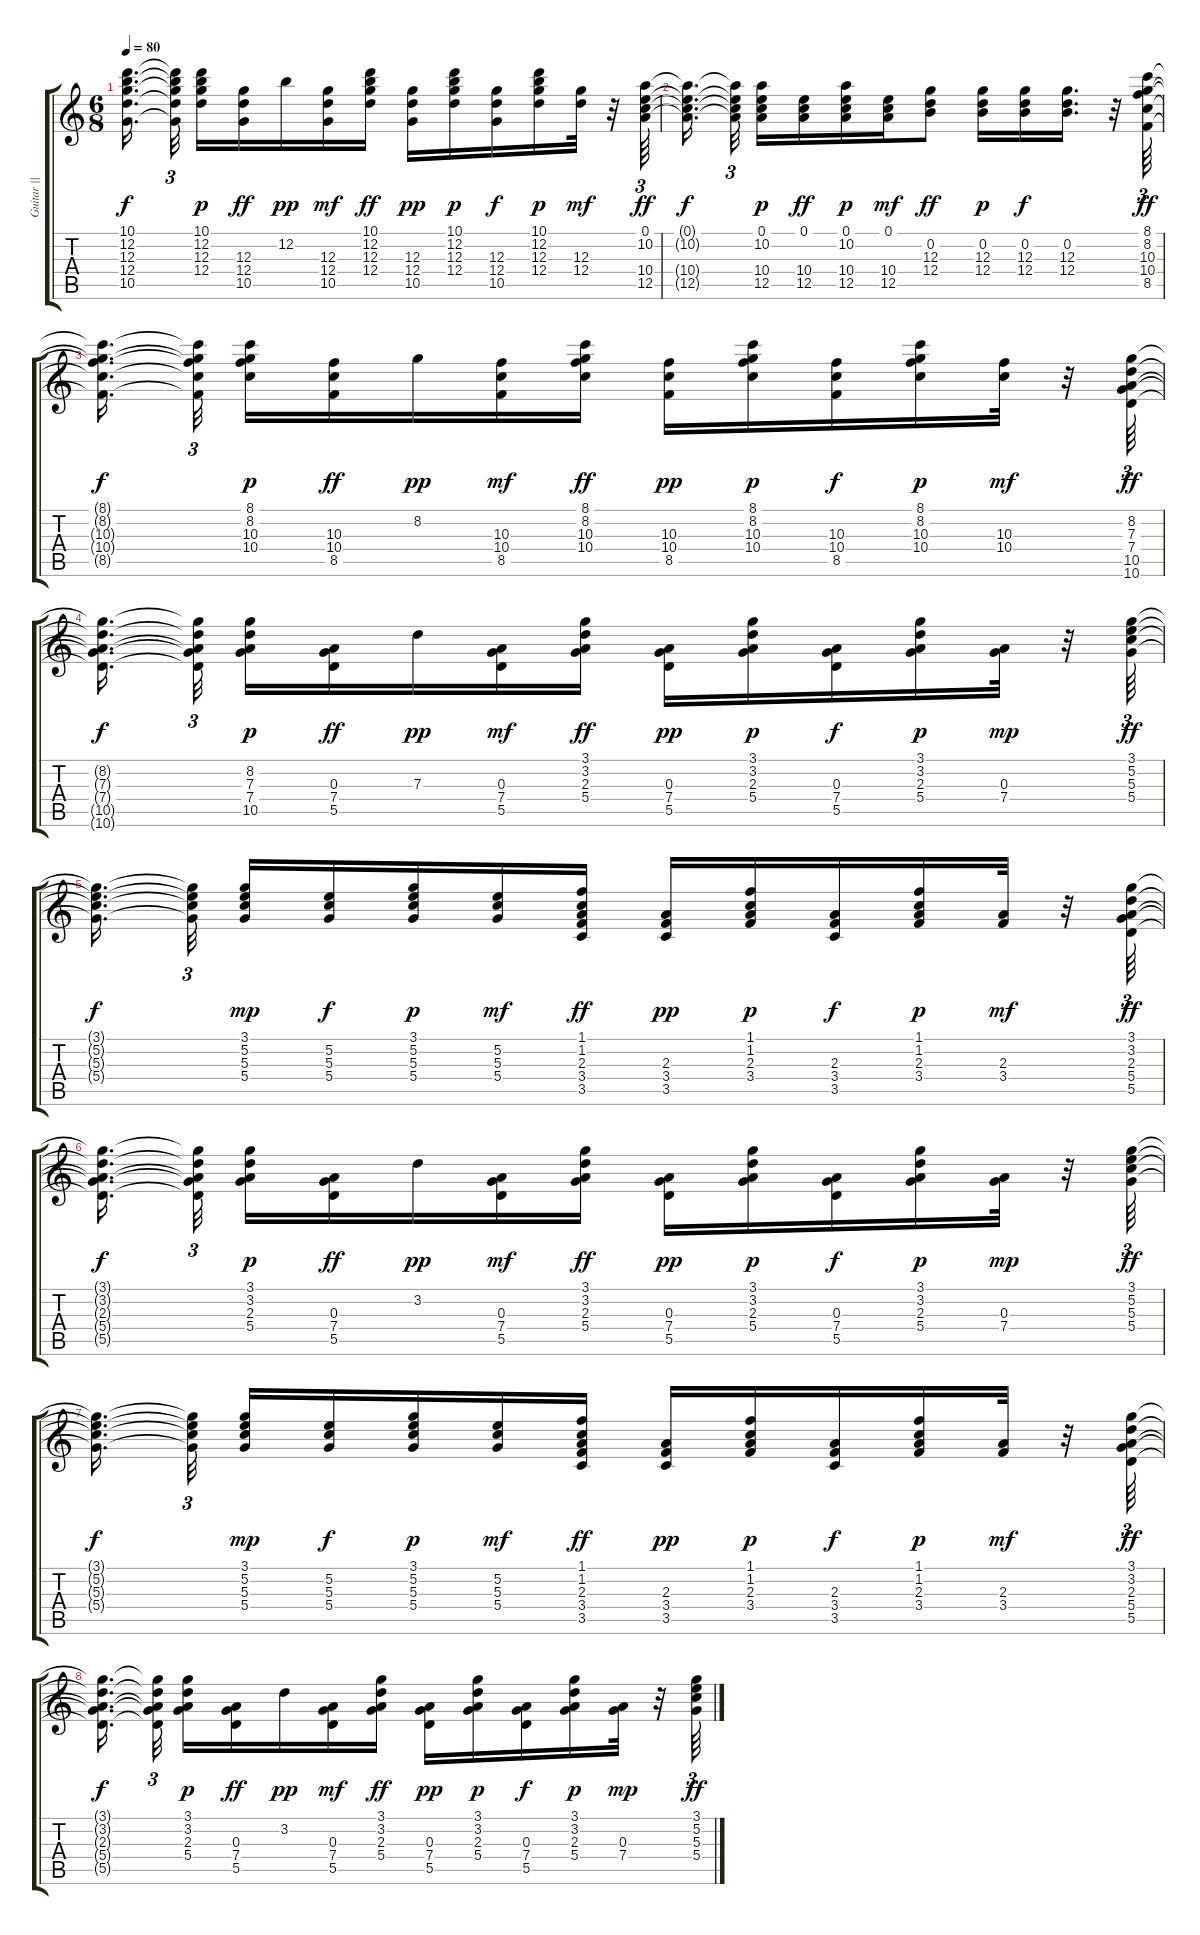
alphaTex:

\track ("Guitar ||" "Guitar ||") {instrument acousticguitarsteel}
\staff {score tabs}
\tuning (E4 B3 G3 D3 A2 E2) {hide}
\ts (6 8)
\tempo 80
\clef g2
\ks c
(10.1{t} 12.2{t} 12.3{t} 12.4{t} 10.5{t}).16{d dy f beam splitsecondary} (10.1{t} 12.2{t} 12.3{t} 12.4{t} 10.5{t}).32{tu (3 2) beam splitsecondary} (10.1 12.2 12.3 12.4).16{dy p} (12.3 12.4 10.5).16{dy ff} 12.2.16{dy pp} (12.3 12.4 10.5).16{dy mf} (10.1 12.2 12.3 12.4).16{dy ff} (12.3 12.4 10.5).16{dy pp} (10.1 12.2 12.3 12.4).16{dy p} (12.3 12.4 10.5).16{dy f} (10.1 12.2 12.3 12.4).16{dy p} (12.3 12.4).32{dy mf} r.32 (0.1 10.2 10.4 12.5).64{tu (3 2) dy ff} |
(0.1{t} 10.2{t} 10.4{t} 12.5{t}).16{d dy f beam splitsecondary} (0.1{t} 10.2{t} 10.4{t} 12.5{t}).32{tu (3 2) beam splitsecondary} (0.1 10.2 10.4 12.5).16{dy p} (0.1 10.4 12.5).16{dy ff} (0.1 10.2 10.4 12.5).16{dy p} (0.1 10.4 12.5).16{dy mf} (0.2 12.3 12.4).8{dy ff} (0.2 12.3 12.4).16{dy p} (0.2 12.3 12.4).16{dy f} (0.2 12.3 12.4).16{d} r.32 (8.1 8.2 10.3 10.4 8.5).64{tu (3 2) dy ff} |
(8.1{t} 8.2{t} 10.3{t} 10.4{t} 8.5{t}).16{d dy f beam splitsecondary} (8.1{t} 8.2{t} 10.3{t} 10.4{t} 8.5{t}).32{tu (3 2) beam splitsecondary} (8.1 8.2 10.3 10.4).16{dy p} (10.3 10.4 8.5).16{dy ff} 8.2.16{dy pp} (10.3 10.4 8.5).16{dy mf} (8.1 8.2 10.3 10.4).16{dy ff} (10.3 10.4 8.5).16{dy pp} (8.1 8.2 10.3 10.4).16{dy p} (10.3 10.4 8.5).16{dy f} (8.1 8.2 10.3 10.4).16{dy p} (10.3 10.4).32{dy mf} r.32 (8.2 7.3 7.4 10.5 10.6).64{tu (3 2) dy ff} |
(8.2{t} 7.3{t} 7.4{t} 10.5{t} 10.6{t}).16{d dy f beam splitsecondary} (8.2{t} 7.3{t} 7.4{t} 10.5{t} 10.6{t}).32{tu (3 2) beam splitsecondary} (8.2 7.3 7.4 10.5).16{dy p} (0.3 7.4 5.5).16{dy ff} 7.3.16{dy pp} (0.3 7.4 5.5).16{dy mf} (3.1 3.2 2.3 5.4).16{dy ff} (0.3 7.4 5.5).16{dy pp} (3.1 3.2 2.3 5.4).16{dy p} (0.3 7.4 5.5).16{dy f} (3.1 3.2 2.3 5.4).16{dy p} (0.3 7.4).32{dy mp} r.32 (3.1 5.2 5.3 5.4).64{tu (3 2) dy ff} |
(3.1{t} 5.2{t} 5.3{t} 5.4{t}).16{d dy f beam splitsecondary} (3.1{t} 5.2{t} 5.3{t} 5.4{t}).32{tu (3 2) beam splitsecondary} (3.1 5.2 5.3 5.4).16{dy mp} (5.2 5.3 5.4).16{dy f} (3.1 5.2 5.3 5.4).16{dy p} (5.2 5.3 5.4).16{dy mf} (1.1 1.2 2.3 3.4 3.5).16{dy ff} (2.3 3.4 3.5).16{dy pp} (1.1 1.2 2.3 3.4).16{dy p} (2.3 3.4 3.5).16{dy f} (1.1 1.2 2.3 3.4).16{dy p} (2.3 3.4).32{dy mf} r.32 (3.1 3.2 2.3 5.4 5.5).64{tu (3 2) dy ff} |
(3.1{t} 3.2{t} 2.3{t} 5.4{t} 5.5{t}).16{d dy f beam splitsecondary} (3.1{t} 3.2{t} 2.3{t} 5.4{t} 5.5{t}).32{tu (3 2) beam splitsecondary} (3.1 3.2 2.3 5.4).16{dy p} (0.3 7.4 5.5).16{dy ff} 3.2.16{dy pp} (0.3 7.4 5.5).16{dy mf} (3.1 3.2 2.3 5.4).16{dy ff} (0.3 7.4 5.5).16{dy pp} (3.1 3.2 2.3 5.4).16{dy p} (0.3 7.4 5.5).16{dy f} (3.1 3.2 2.3 5.4).16{dy p} (0.3 7.4).32{dy mp} r.32 (3.1 5.2 5.3 5.4).64{tu (3 2) dy ff} |
(3.1{t} 5.2{t} 5.3{t} 5.4{t}).16{d dy f beam splitsecondary} (3.1{t} 5.2{t} 5.3{t} 5.4{t}).32{tu (3 2) beam splitsecondary} (3.1 5.2 5.3 5.4).16{dy mp} (5.2 5.3 5.4).16{dy f} (3.1 5.2 5.3 5.4).16{dy p} (5.2 5.3 5.4).16{dy mf} (1.1 1.2 2.3 3.4 3.5).16{dy ff} (2.3 3.4 3.5).16{dy pp} (1.1 1.2 2.3 3.4).16{dy p} (2.3 3.4 3.5).16{dy f} (1.1 1.2 2.3 3.4).16{dy p} (2.3 3.4).32{dy mf} r.32 (3.1 3.2 2.3 5.4 5.5).64{tu (3 2) dy ff} |
(3.1{t} 3.2{t} 2.3{t} 5.4{t} 5.5{t}).16{d dy f beam splitsecondary} (3.1{t} 3.2{t} 2.3{t} 5.4{t} 5.5{t}).32{tu (3 2) beam splitsecondary} (3.1 3.2 2.3 5.4).16{dy p} (0.3 7.4 5.5).16{dy ff} 3.2.16{dy pp} (0.3 7.4 5.5).16{dy mf} (3.1 3.2 2.3 5.4).16{dy ff} (0.3 7.4 5.5).16{dy pp} (3.1 3.2 2.3 5.4).16{dy p} (0.3 7.4 5.5).16{dy f} (3.1 3.2 2.3 5.4).16{dy p} (0.3 7.4).32{dy mp} r.32 (3.1 5.2 5.3 5.4).64{tu (3 2) dy ff}
